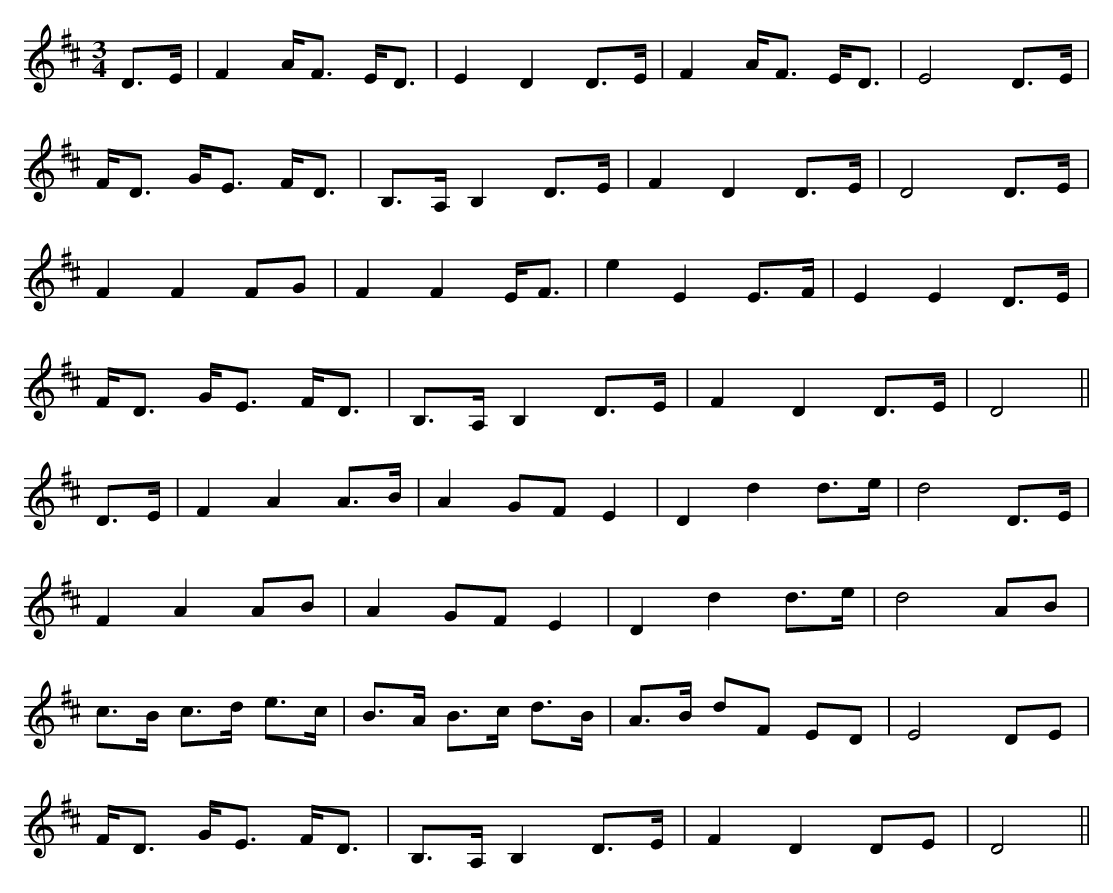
X:1
M:3/4
K:D
D>E|F2 A<F E<D|E2 D2 D>E|F2 A<F E<D|E4 D>E|
F<D G<E F<D|B,>A, B,2 D>E|F2 D2 D>E|D4 D>E|
F2 F2 FG|F2 F2 E<F|e2 E2 E>F|E2 E2 D>E|
F<D G<E F<D|B,>A, B,2 D>E|F2 D2 D>E|D4||
D>E|F2 A2 A>B|A2 GF E2|D2 d2 d>e|d4 D>E|
F2 A2 AB|A2 GF E2|D2 d2 d>e|d4 AB|
c>B c>d e>c|B>A B>c d>B|A>B dF ED|E4 DE|
F<D G<E F<D|B,>A, B,2 D>E|F2 D2 DE|D4||
